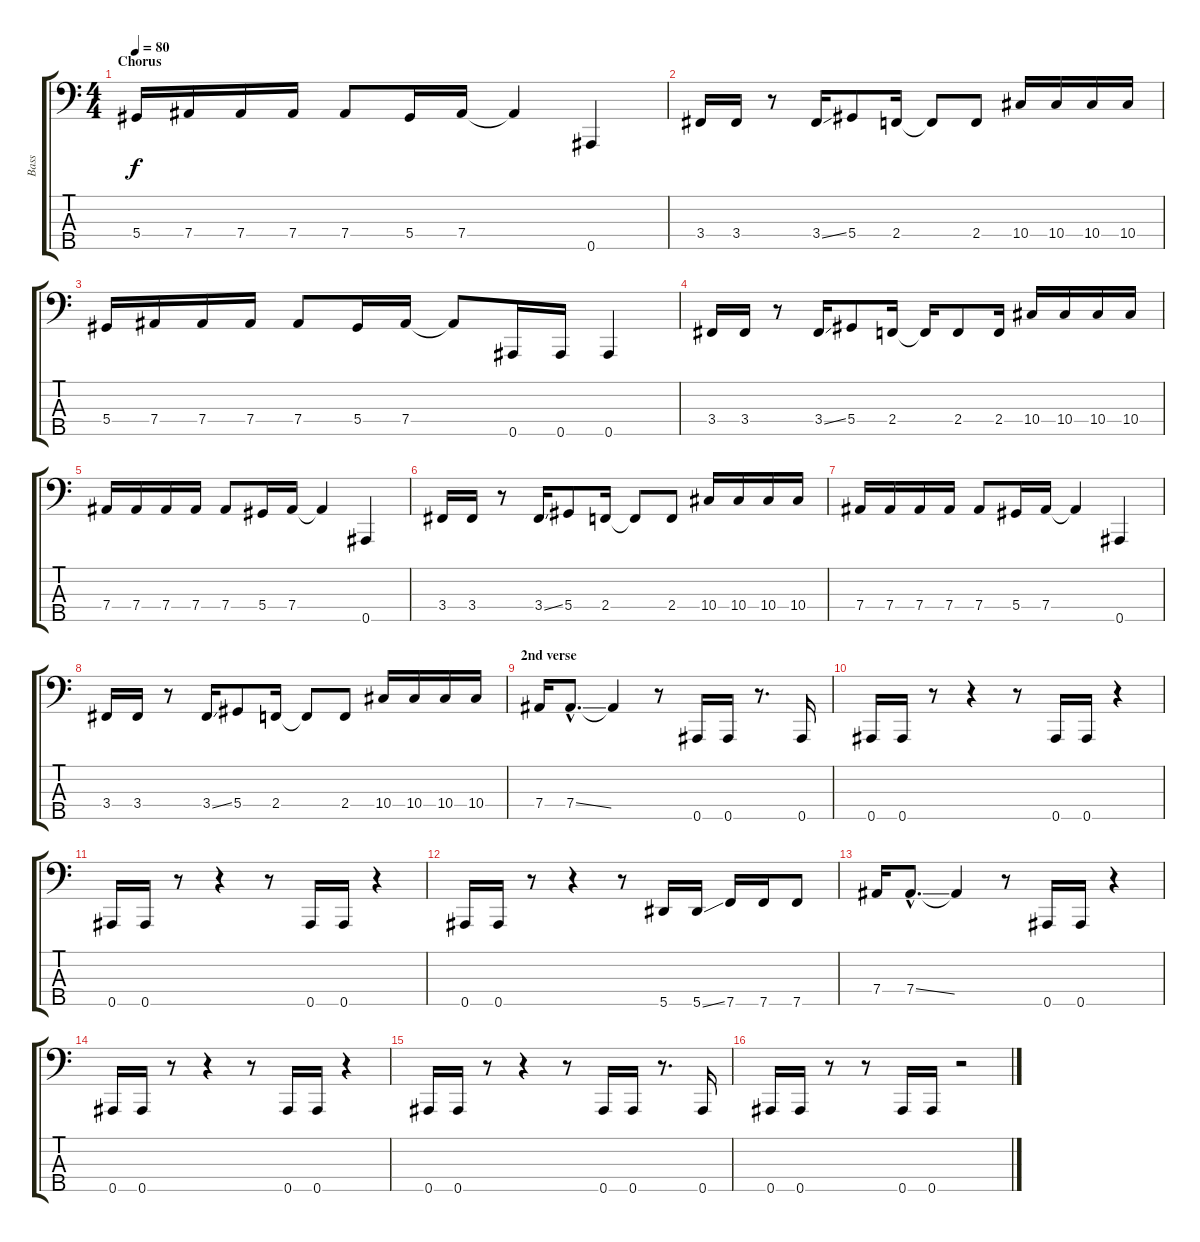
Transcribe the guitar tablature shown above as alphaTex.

\track ("Bass" "Bass") {instrument electricbassfinger}
\staff {score tabs}
\tuning (Gb2 Db2 Ab1 Eb1 Bb0) {hide}
\ts (4 4)
\section ("" "Chorus")
\tempo 80
\clef f4
\ks c
5.4.16{dy f} 7.4.16 7.4.16 7.4.16 7.4.8 5.4.16 7.4.16 7.4{t}.4 0.5.4 |
3.4.16 3.4.16 r.8 3.4{ss}.16 5.4.8 2.4.16 2.4{t}.8 2.4.8 10.4.16 10.4.16 10.4.16 10.4.16 |
5.4.16 7.4.16 7.4.16 7.4.16 7.4.8 5.4.16 7.4.16 7.4{t}.8 0.5.16 0.5.16 0.5.4 |
3.4.16 3.4.16 r.8 3.4{ss}.16 5.4.8 2.4.16 2.4{t}.16 2.4.8 2.4.16 10.4.16 10.4.16 10.4.16 10.4.16 |
7.4.16 7.4.16 7.4.16 7.4.16 7.4.8 5.4.16 7.4.16 7.4{t}.4 0.5.4 |
3.4.16 3.4.16 r.8 3.4{ss}.16 5.4.8 2.4.16 2.4{t}.8 2.4.8 10.4.16 10.4.16 10.4.16 10.4.16 |
7.4.16 7.4.16 7.4.16 7.4.16 7.4.8 5.4.16 7.4.16 7.4{t}.4 0.5.4 |
3.4.16 3.4.16 r.8 3.4{ss}.16 5.4.8 2.4.16 2.4{t}.8 2.4.8 10.4.16 10.4.16 10.4.16 10.4.16 |
\section ("" "2nd verse")
7.4.16 7.4{ss hac}.8{d} 7.4{t}.4 r.8 0.5.16 0.5.16 r.8{d} 0.5.16 |
0.5.16 0.5.16 r.8 r.4 r.8 0.5.16 0.5.16 r.4 |
0.5.16 0.5.16 r.8 r.4 r.8 0.5.16 0.5.16 r.4 |
0.5.16 0.5.16 r.8 r.4 r.8 5.5.16 5.5{ss}.16 7.5.16 7.5.16 7.5.8 |
7.4.16 7.4{ss hac}.8{d} 7.4{t}.4 r.8 0.5.16 0.5.16 r.4 |
0.5.16 0.5.16 r.8 r.4 r.8 0.5.16 0.5.16 r.4 |
0.5.16 0.5.16 r.8 r.4 r.8 0.5.16 0.5.16 r.8{d} 0.5.16 |
0.5.16 0.5.16 r.8 r.8 0.5.16 0.5.16 r.2
